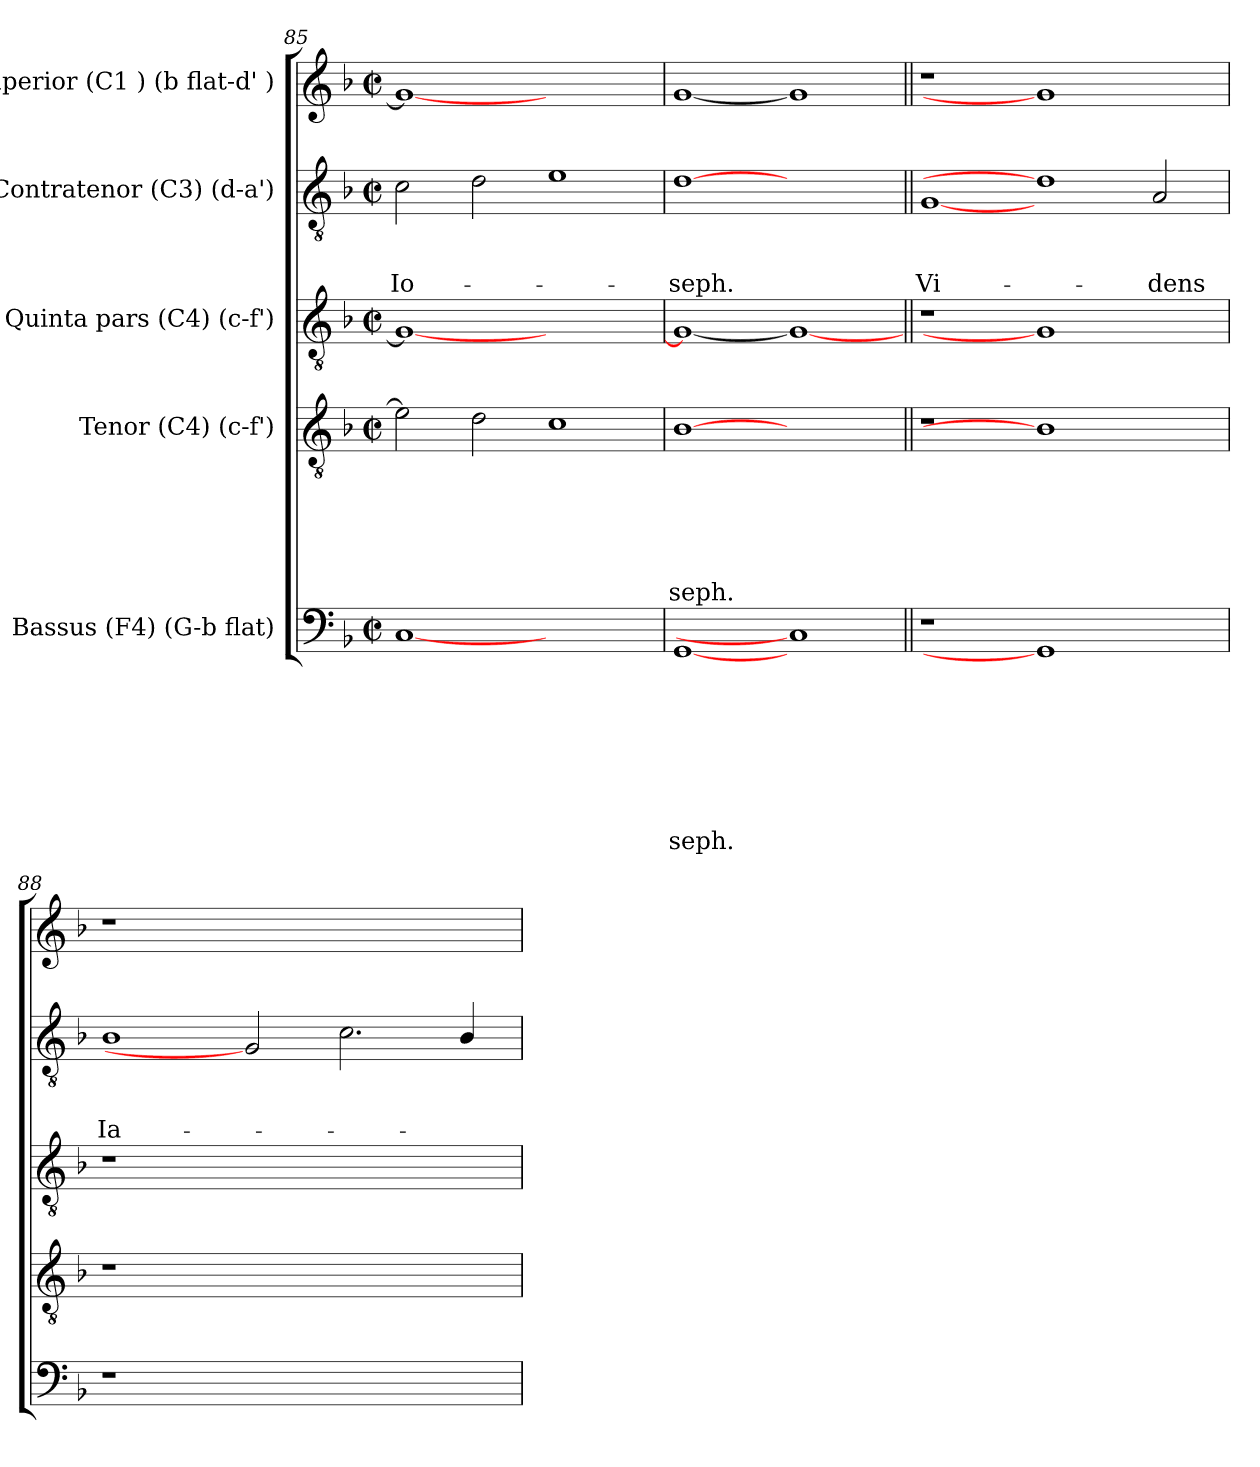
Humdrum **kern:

**kern	**text	**text	**text	**text	**text	**text	**text	**text	**kern	**text	**text	**text	**text	**text	**text	**kern	**text	**kern	**text	**text	**text	**kern
*part5	*part5	*part5	*part5	*part5	*part5	*part5	*part5	*part5	*part4	*part4	*part4	*part4	*part4	*part4	*part4	*part3	*part3	*part2	*part2	*part2	*part2	*part1
*staff5	*staff5	*staff5	*staff5	*staff5	*staff5	*staff5	*staff5	*staff5	*staff4	*staff4	*staff4	*staff4	*staff4	*staff4	*staff4	*staff3	*staff3	*staff2	*staff2	*staff2	*staff2	*staff1
*I"Bassus (F4) (G-b flat)	*	*	*	*	*	*	*	*	*I"Tenor (C4) (c-f')	*	*	*	*	*	*	*I"Quinta pars (C4) (c-f')	*	*I"Contratenor (C3) (d-a')	*	*	*	*I"Superior (C1 ) (b flat-d' )
*clefF4	*	*	*	*	*	*	*	*	*clefGv2	*	*	*	*	*	*	*clefGv2	*	*clefGv2	*	*	*	*clefG2
*k[b-]	*	*	*	*	*	*	*	*	*k[b-]	*	*	*	*	*	*	*k[b-]	*	*k[b-]	*	*	*	*k[b-]
*F:	*	*	*	*	*	*	*	*	*F:	*	*	*	*	*	*	*F:	*	*F:	*	*	*	*F:
*M2/2	*	*	*	*	*	*	*	*	*M2/2	*	*	*	*	*	*	*M2/2	*	*M2/2	*	*	*	*M2/2
*met(c|)	*	*	*	*	*	*	*	*	*met(c|)	*	*	*	*	*	*	*met(c|)	*	*met(c|)	*	*	*	*met(c|)
=85	=85	=85	=85	=85	=85	=85	=85	=85	=85	=85	=85	=85	=85	=85	=85	=85	=85	=85	=85	=85	=85	=85
!	!	!	!	!	!	!	!	!	!	!	!	!	!	!	!	!	!	!	!	!	!LO:LY:b	!
[1C	.	.	.	.	.	.	.	.	2e\]	.	.	.	.	.	.	1G_	.	2c\	.	.	Io-	1g_
.	.	.	.	.	.	.	.	.	2d\	.	.	.	.	.	.	.	.	2d\	.	.	.	.
1ryy	.	.	.	.	.	.	.	.	1c	.	.	.	.	.	.	1ryy	.	1e	.	.	.	1ryy
!!LO:LB:g=z
=86	=86	=86	=86	=86	=86	=86	=86	=86	=86	=86	=86	=86	=86	=86	=86	=86	=86	=86	=86	=86	=86	=86
!	!	!	!	!	!	!	!	!LO:LY:b	!	!	!	!	!	!	!LO:LY:b	!	!	!	!	!	!LO:LY:b	!
[1GG	.	.	.	.	.	.	.	-seph.	[1B-	.	.	.	.	.	-seph.	1G_	.	[1d	.	.	-seph.	[1g
1C]	.	.	.	.	.	.	.	.	1ryy	.	.	.	.	.	.	1G_	.	1ryy	.	.	.	1g]
=87||	=87||	=87||	=87||	=87||	=87||	=87||	=87||	=87||	=87||	=87||	=87||	=87||	=87||	=87||	=87||	=87||	=87||	=87||	=87||	=87||	=87||	=87||
!LO:N:vis=1	!	!	!	!	!	!	!	!	!LO:N:vis=1	!	!	!	!	!	!	!LO:N:vis=1	!	!	!	!	!LO:LY:b	!LO:N:vis=1
1r	.	.	.	.	.	.	.	.	1r	.	.	.	.	.	.	1r	.	[1G	.	.	Vi-	1r
1GG]	.	.	.	.	.	.	.	.	1B-]	.	.	.	.	.	.	1G]	.	1d]	.	.	.	1g]
!	!	!	!	!	!	!	!	!	!	!	!	!	!	!	!	!	!	!	!	!	!LO:LY:b	!
2ryy	.	.	.	.	.	.	.	.	2ryy	.	.	.	.	.	.	2ryy	.	2A/	.	.	-dens	2ryy
=88	=88	=88	=88	=88	=88	=88	=88	=88	=88	=88	=88	=88	=88	=88	=88	=88	=88	=88	=88	=88	=88	=88
!LO:N:vis=1	!	!	!	!	!	!	!	!	!LO:N:vis=1	!	!	!	!	!	!	!LO:N:vis=1	!	!	!	!	!LO:LY:b	!LO:N:vis=1
1r	.	.	.	.	.	.	.	.	1r	.	.	.	.	.	.	1r	.	1B-	.	.	Ia-	1r
1.ryy	.	.	.	.	.	.	.	.	1.ryy	.	.	.	.	.	.	1.ryy	.	2G]	.	.	.	1.ryy
.	.	.	.	.	.	.	.	.	.	.	.	.	.	.	.	.	.	2.c\	.	.	.	.
.	.	.	.	.	.	.	.	.	.	.	.	.	.	.	.	.	.	4B-/	.	.	.	.
=	=	=	=	=	=	=	=	=	=	=	=	=	=	=	=	=	=	=	=	=	=	=
*-	*-	*-	*-	*-	*-	*-	*-	*-	*-	*-	*-	*-	*-	*-	*-	*-	*-	*-	*-	*-	*-	*-
